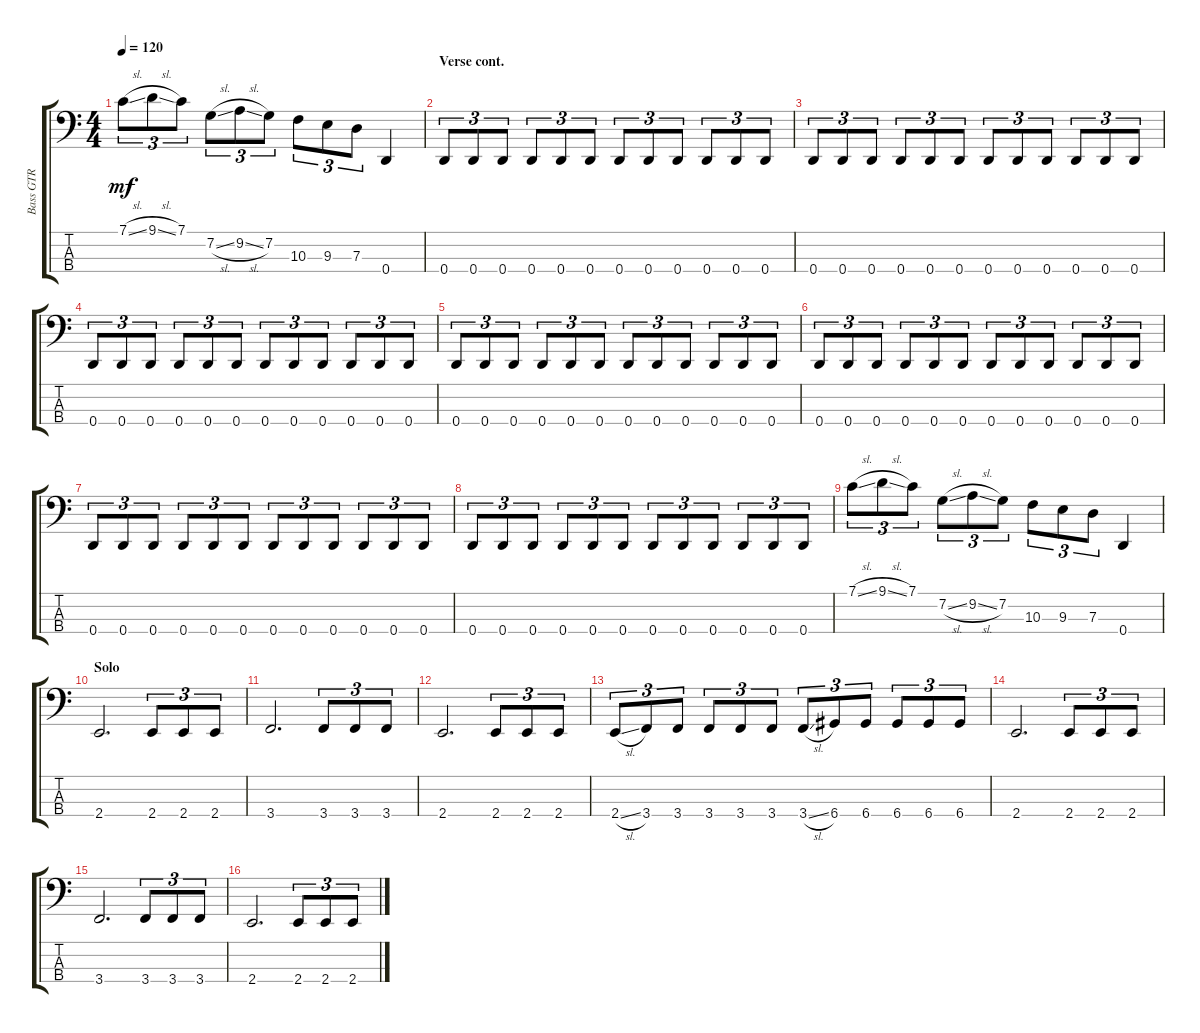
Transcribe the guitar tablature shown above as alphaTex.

\track ("Bass GTR" "Bass GTR") {instrument electricbassfinger}
\staff {score tabs}
\tuning (F2 C2 G1 D1) {hide}
\ts (4 4)
\tempo 120
\clef f4
\ks aminor
7.1{sl}.8{tu (3 2) dy mf} 9.1{sl}.8{tu (3 2)} 7.1.8{tu (3 2)} 7.2{sl}.8{tu (3 2)} 9.2{sl}.8{tu (3 2)} 7.2.8{tu (3 2)} 10.3.8{tu (3 2)} 9.3.8{tu (3 2)} 7.3.8{tu (3 2)} 0.4.4 |
\section ("" "Verse cont.")
0.4.8{tu (3 2)} 0.4.8{tu (3 2)} 0.4.8{tu (3 2)} 0.4.8{tu (3 2)} 0.4.8{tu (3 2)} 0.4.8{tu (3 2)} 0.4.8{tu (3 2)} 0.4.8{tu (3 2)} 0.4.8{tu (3 2)} 0.4.8{tu (3 2)} 0.4.8{tu (3 2)} 0.4.8{tu (3 2)} |
0.4.8{tu (3 2)} 0.4.8{tu (3 2)} 0.4.8{tu (3 2)} 0.4.8{tu (3 2)} 0.4.8{tu (3 2)} 0.4.8{tu (3 2)} 0.4.8{tu (3 2)} 0.4.8{tu (3 2)} 0.4.8{tu (3 2)} 0.4.8{tu (3 2)} 0.4.8{tu (3 2)} 0.4.8{tu (3 2)} |
0.4.8{tu (3 2)} 0.4.8{tu (3 2)} 0.4.8{tu (3 2)} 0.4.8{tu (3 2)} 0.4.8{tu (3 2)} 0.4.8{tu (3 2)} 0.4.8{tu (3 2)} 0.4.8{tu (3 2)} 0.4.8{tu (3 2)} 0.4.8{tu (3 2)} 0.4.8{tu (3 2)} 0.4.8{tu (3 2)} |
0.4.8{tu (3 2)} 0.4.8{tu (3 2)} 0.4.8{tu (3 2)} 0.4.8{tu (3 2)} 0.4.8{tu (3 2)} 0.4.8{tu (3 2)} 0.4.8{tu (3 2)} 0.4.8{tu (3 2)} 0.4.8{tu (3 2)} 0.4.8{tu (3 2)} 0.4.8{tu (3 2)} 0.4.8{tu (3 2)} |
0.4.8{tu (3 2)} 0.4.8{tu (3 2)} 0.4.8{tu (3 2)} 0.4.8{tu (3 2)} 0.4.8{tu (3 2)} 0.4.8{tu (3 2)} 0.4.8{tu (3 2)} 0.4.8{tu (3 2)} 0.4.8{tu (3 2)} 0.4.8{tu (3 2)} 0.4.8{tu (3 2)} 0.4.8{tu (3 2)} |
0.4.8{tu (3 2)} 0.4.8{tu (3 2)} 0.4.8{tu (3 2)} 0.4.8{tu (3 2)} 0.4.8{tu (3 2)} 0.4.8{tu (3 2)} 0.4.8{tu (3 2)} 0.4.8{tu (3 2)} 0.4.8{tu (3 2)} 0.4.8{tu (3 2)} 0.4.8{tu (3 2)} 0.4.8{tu (3 2)} |
0.4.8{tu (3 2)} 0.4.8{tu (3 2)} 0.4.8{tu (3 2)} 0.4.8{tu (3 2)} 0.4.8{tu (3 2)} 0.4.8{tu (3 2)} 0.4.8{tu (3 2)} 0.4.8{tu (3 2)} 0.4.8{tu (3 2)} 0.4.8{tu (3 2)} 0.4.8{tu (3 2)} 0.4.8{tu (3 2)} |
7.1{sl}.8{tu (3 2)} 9.1{sl}.8{tu (3 2)} 7.1.8{tu (3 2)} 7.2{sl}.8{tu (3 2)} 9.2{sl}.8{tu (3 2)} 7.2.8{tu (3 2)} 10.3.8{tu (3 2)} 9.3.8{tu (3 2)} 7.3.8{tu (3 2)} 0.4.4 |
\section ("" "Solo")
2.4.2{d} 2.4.8{tu (3 2)} 2.4.8{tu (3 2)} 2.4.8{tu (3 2)} |
3.4.2{d} 3.4.8{tu (3 2)} 3.4.8{tu (3 2)} 3.4.8{tu (3 2)} |
2.4.2{d} 2.4.8{tu (3 2)} 2.4.8{tu (3 2)} 2.4.8{tu (3 2)} |
2.4{sl}.8{tu (3 2)} 3.4.8{tu (3 2)} 3.4.8{tu (3 2)} 3.4.8{tu (3 2)} 3.4.8{tu (3 2)} 3.4.8{tu (3 2)} 3.4{sl}.8{tu (3 2)} 6.4.8{tu (3 2)} 6.4.8{tu (3 2)} 6.4.8{tu (3 2)} 6.4.8{tu (3 2)} 6.4.8{tu (3 2)} |
2.4.2{d} 2.4.8{tu (3 2)} 2.4.8{tu (3 2)} 2.4.8{tu (3 2)} |
3.4.2{d} 3.4.8{tu (3 2)} 3.4.8{tu (3 2)} 3.4.8{tu (3 2)} |
2.4.2{d} 2.4.8{tu (3 2)} 2.4.8{tu (3 2)} 2.4.8{tu (3 2)}
